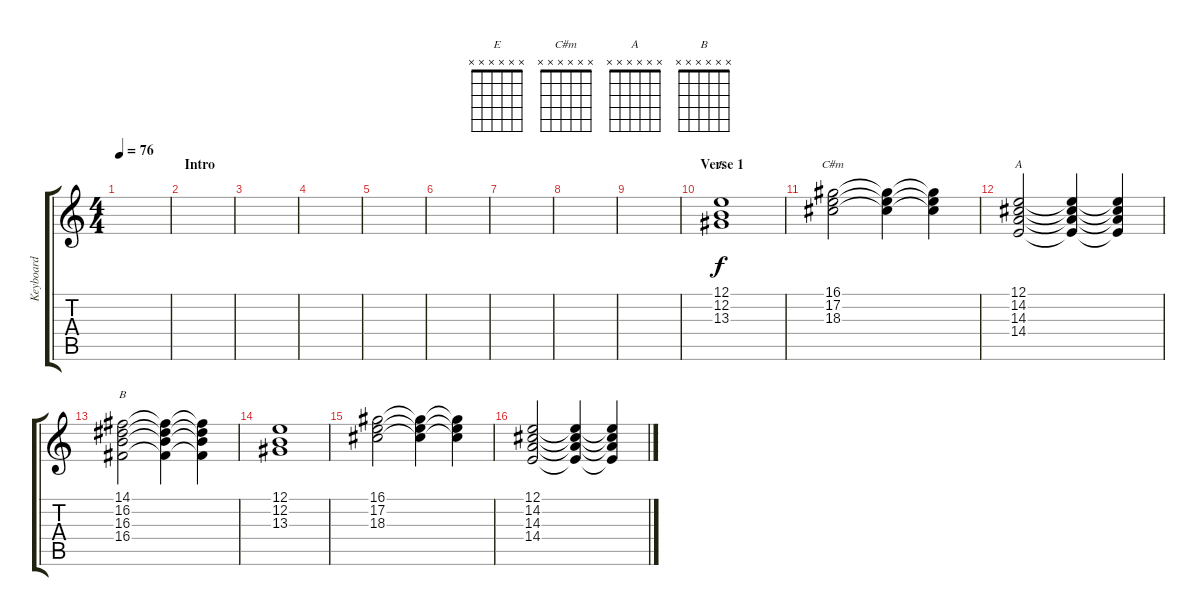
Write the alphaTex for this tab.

\track ("Keyboard" "Keyboard") {instrument acousticgrandpiano}
\staff {score tabs}
\tuning (E4 B3 G3 D3 A2 E2) {hide}
\chord ("E" x x x x x x) {firstfret 0}
\chord ("C#m" x x x x x x) {firstfret 0}
\chord ("A" x x x x x x) {firstfret 0}
\chord ("B" x x x x x x) {firstfret 0}
\ts (4 4)
\tempo 76
\clef g2
\ks c
|
\section ("" "Intro")
|
|
|
|
|
|
|
|
\section ("" "Verse 1")
(12.1 12.2 13.3).1{ch "E"} |
(16.1 17.2 18.3).2{ch "C#m"} (16.1{t} 17.2{t} 18.3{t}).4 (16.1{t} 17.2{t} 18.3{t}).4 |
(12.1 14.2 14.3 14.4).2{ch "A"} (12.1{t} 14.2{t} 14.3{t} 14.4{t}).4 (12.1{t} 14.2{t} 14.3{t} 14.4{t}).4 |
(14.1 16.2 16.3 16.4).2{ch "B"} (14.1{t} 16.2{t} 16.3{t} 16.4{t}).4 (14.1{t} 16.2{t} 16.3{t} 16.4{t}).4 |
(12.1 12.2 13.3).1 |
(16.1 17.2 18.3).2 (16.1{t} 17.2{t} 18.3{t}).4 (16.1{t} 17.2{t} 18.3{t}).4 |
(12.1 14.2 14.3 14.4).2 (12.1{t} 14.2{t} 14.3{t} 14.4{t}).4 (12.1{t} 14.2{t} 14.3{t} 14.4{t}).4
